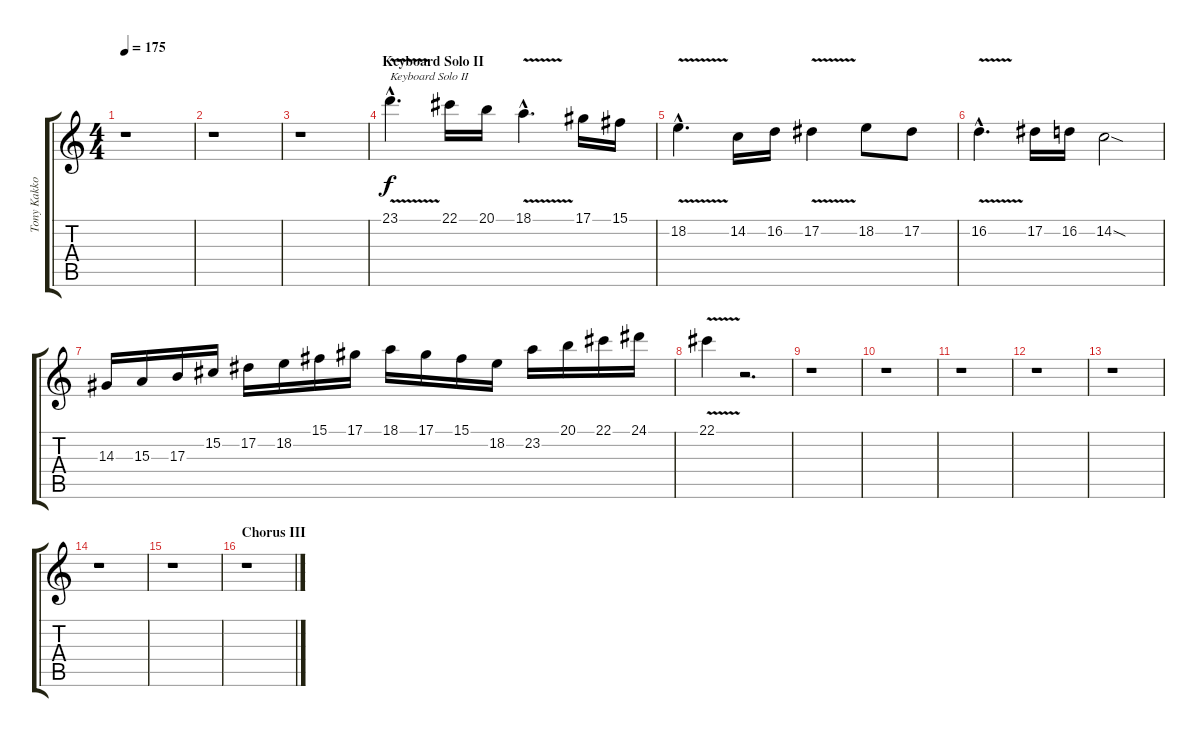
\track ("Tony Kakko" "Tony Kakko") {instrument harpsichord}
\staff {score tabs}
\tuning (Eb4 Bb3 Gb3 Db3 Ab2 Eb2) {hide}
\ts (4 4)
\tempo 175
\clef g2
\ks c
r.1{dy f} |
r.1 |
r.1 |
\section ("" "Keyboard Solo II")
23.1{v hac}.4{d txt "Keyboard Solo II" volume 16 instrument clarinet} 22.1.16 20.1.16 18.1{v hac}.4{d} 17.1.16 15.1.16 |
18.2{v hac}.4{d} 14.2.16 16.2.16 17.2{v}.4 18.2.8 17.2.8 |
16.2{v hac}.4{d} 17.2.16 16.2.16 14.2{sod}.2 |
14.3.16 15.3.16 17.3.16 15.2.16 17.2.16 18.2.16 15.1.16 17.1.16 18.1.16 17.1.16 15.1.16 18.2.16 23.2.16 20.1.16 22.1.16 24.1.16 |
22.1{v}.4 r.2{d} |
r.1{volume 14 instrument harpsichord} |
r.1 |
r.1 |
r.1 |
r.1 |
r.1 |
r.1 |
\section ("" "Chorus III")
r.1
